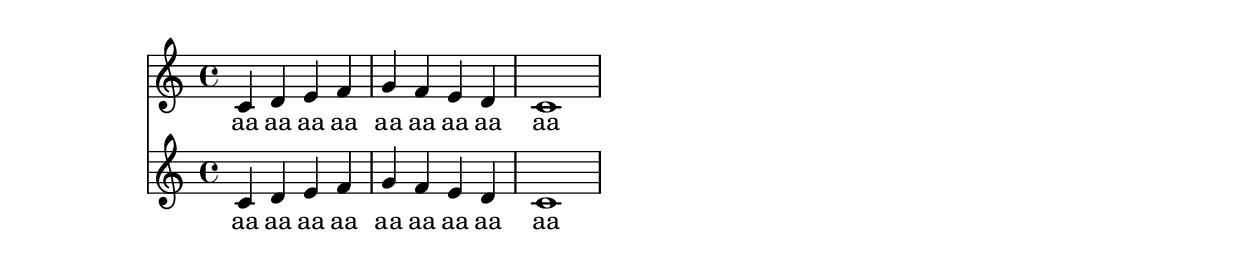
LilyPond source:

%% Do not edit this file; it is auto-generated from LSR http://lsr.dsi.unimi.it
%% This file is in the public domain.
\version "2.11.61"

\header {
  lsrtags = "text, vocal-music, spacing"

  texidoces = "
Este fragmento de código muestra cómo situar la línea de base de la
letra más cerca del pentagrama.

"
  doctitlees = "Ajuste del especiado vertical de la letra"

  texidoc = "
This snippet shows how to bring the lyrics line closer to the staff.

"
  doctitle = "Adjusting lyrics vertical spacing"
} % begin verbatim
% Default layout:
<<
  \new Staff \new Voice = melody \relative c' {
    c4 d e f
    g4 f e d
    c1
  }
  \new Lyrics \lyricsto melody { aa aa aa aa aa aa aa aa aa }

% Reducing the minimum space below the staff and above the lyrics:
  \new Staff \with {
    \override VerticalAxisGroup #'minimum-Y-extent = #'(-1 . 4)
  }
  \new Voice = melody \relative c' {
    c4 d e f
    g4 f e d
    c1
  }
  \new Lyrics \with {
    \override VerticalAxisGroup #'minimum-Y-extent = #'(-1.2 . 1)
  }
  \lyricsto melody { aa aa aa aa aa aa aa aa aa }
>>
